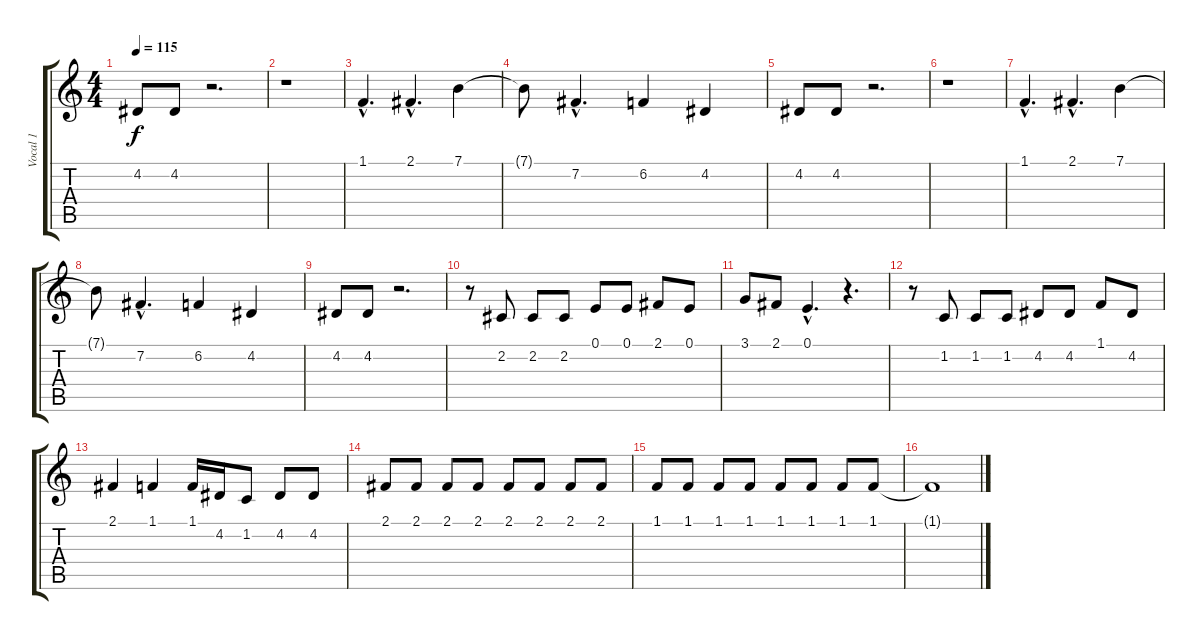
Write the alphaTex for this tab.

\track ("Vocal 1" "Vocal 1") {instrument lead2sawtooth}
\staff {score tabs}
\tuning (E4 B3 G3 D3 A2 E2) {hide}
\ts (4 4)
\tempo 115
\clef g2
\ks c
4.2.8{dy f} 4.2.8 r.2{d} |
r.1 |
1.1{hac}.4{d} 2.1{hac}.4{d} 7.1.4 |
7.1{t}.8 7.2{hac}.4{d} 6.2.4 4.2.4 |
4.2.8 4.2.8 r.2{d} |
r.1 |
1.1{hac}.4{d} 2.1{hac}.4{d} 7.1.4 |
7.1{t}.8 7.2{hac}.4{d} 6.2.4 4.2.4 |
4.2.8 4.2.8 r.2{d} |
r.8 2.2.8 2.2.8 2.2.8 0.1.8 0.1.8 2.1.8 0.1.8 |
3.1.8 2.1.8 0.1{hac}.4{d} r.4{d} |
r.8 1.2.8 1.2.8 1.2.8 4.2.8 4.2.8 1.1.8 4.2.8 |
2.1.4 1.1.4 1.1.16 4.2.16 1.2.8 4.2.8 4.2.8 |
2.1.8 2.1.8 2.1.8 2.1.8 2.1.8 2.1.8 2.1.8 2.1.8 |
1.1.8 1.1.8 1.1.8 1.1.8 1.1.8 1.1.8 1.1.8 1.1.8 |
1.1{t}.1
